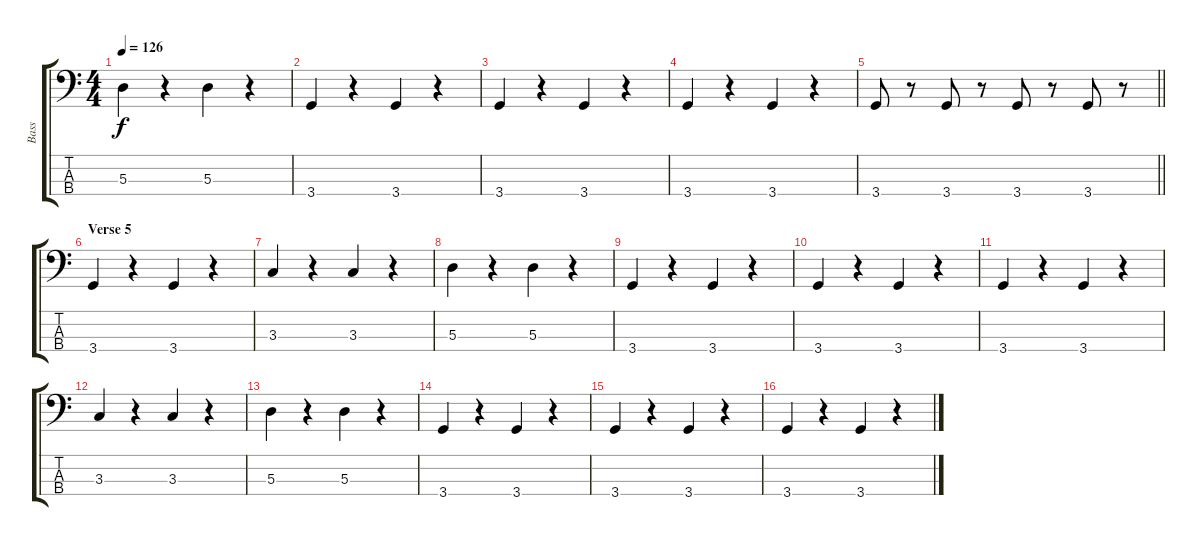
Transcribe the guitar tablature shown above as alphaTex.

\track ("Bass" "Bass") {instrument electricbassfinger}
\staff {score tabs}
\tuning (G2 D2 A1 E1) {hide}
\ts (4 4)
\tempo 126
\clef f4
\ks c
5.3.4{dy f} r.4 5.3.4 r.4 |
3.4.4 r.4 3.4.4 r.4 |
3.4.4 r.4 3.4.4 r.4 |
3.4.4 r.4 3.4.4 r.4 |
\barLineRight lightlight
3.4.8 r.8 3.4.8 r.8 3.4.8 r.8 3.4.8 r.8 |
\section ("" "Verse 5")
3.4.4 r.4 3.4.4 r.4 |
3.3.4 r.4 3.3.4 r.4 |
5.3.4 r.4 5.3.4 r.4 |
3.4.4 r.4 3.4.4 r.4 |
3.4.4 r.4 3.4.4 r.4 |
3.4.4 r.4 3.4.4 r.4 |
3.3.4 r.4 3.3.4 r.4 |
5.3.4 r.4 5.3.4 r.4 |
3.4.4 r.4 3.4.4 r.4 |
3.4.4 r.4 3.4.4 r.4 |
3.4.4 r.4 3.4.4 r.4
